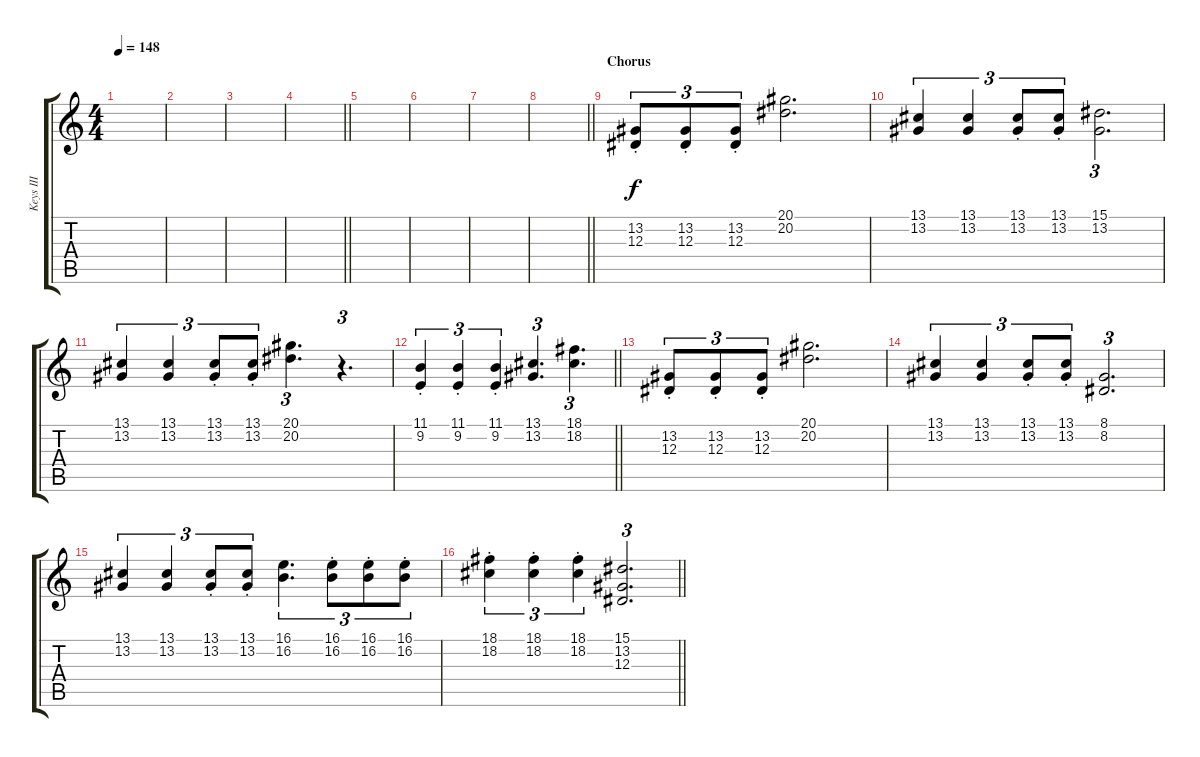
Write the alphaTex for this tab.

\track ("Keys III" "Keys III") {instrument brasssection}
\staff {score tabs}
\tuning (C4 G3 Eb3 Bb2 F2 C2) {hide}
\ts (4 4)
\section ("" "")
\tempo 148
\clef g2
\ks c
|
|
|
\barLineRight lightlight
|
\section ("" "")
|
|
|
\barLineRight lightlight
|
\section ("" "Chorus")
(13.2{st} 12.3{st}).8{tu (3 2) dy f volume 15} (13.2{st} 12.3{st}).8{tu (3 2)} (13.2{st} 12.3{st}).8{tu (3 2)} (20.1 20.2).2{d} |
(13.1 13.2).4{tu (3 2)} (13.1 13.2).4{tu (3 2)} (13.1{st} 13.2{st}).8{tu (3 2)} (13.1{st} 13.2{st}).8{tu (3 2)} (15.1 13.2).2{d tu (3 2)} |
(13.1 13.2).4{tu (3 2)} (13.1 13.2).4{tu (3 2)} (13.1{st} 13.2{st}).8{tu (3 2)} (13.1{st} 13.2{st}).8{tu (3 2)} (20.1 20.2).4{d tu (3 2)} r.4{d tu (3 2)} |
\barLineRight lightlight
(11.1{st} 9.2{st}).4{tu (3 2)} (11.1{st} 9.2{st}).4{tu (3 2)} (11.1{st} 9.2{st}).4{tu (3 2)} (13.1 13.2).4{d tu (3 2)} (18.1 18.2).4{d tu (3 2)} |
\section ("" "")
(13.2{st} 12.3{st}).8{tu (3 2)} (13.2{st} 12.3{st}).8{tu (3 2)} (13.2{st} 12.3{st}).8{tu (3 2)} (20.1 20.2).2{d} |
(13.1 13.2).4{tu (3 2)} (13.1 13.2).4{tu (3 2)} (13.1{st} 13.2{st}).8{tu (3 2)} (13.1{st} 13.2{st}).8{tu (3 2)} (8.1 8.2).2{d tu (3 2)} |
(13.1 13.2).4{tu (3 2)} (13.1 13.2).4{tu (3 2)} (13.1{st} 13.2{st}).8{tu (3 2)} (13.1{st} 13.2{st}).8{tu (3 2)} (16.1 16.2).4{d tu (3 2)} (16.1{st} 16.2{st}).8{tu (3 2)} (16.1{st} 16.2{st}).8{tu (3 2)} (16.1{st} 16.2{st}).8{tu (3 2)} |
\barLineRight lightlight
(18.1{st} 18.2{st}).4{tu (3 2)} (18.1{st} 18.2{st}).4{tu (3 2)} (18.1{st} 18.2{st}).4{tu (3 2)} (15.1 13.2 12.3).2{d tu (3 2)}
